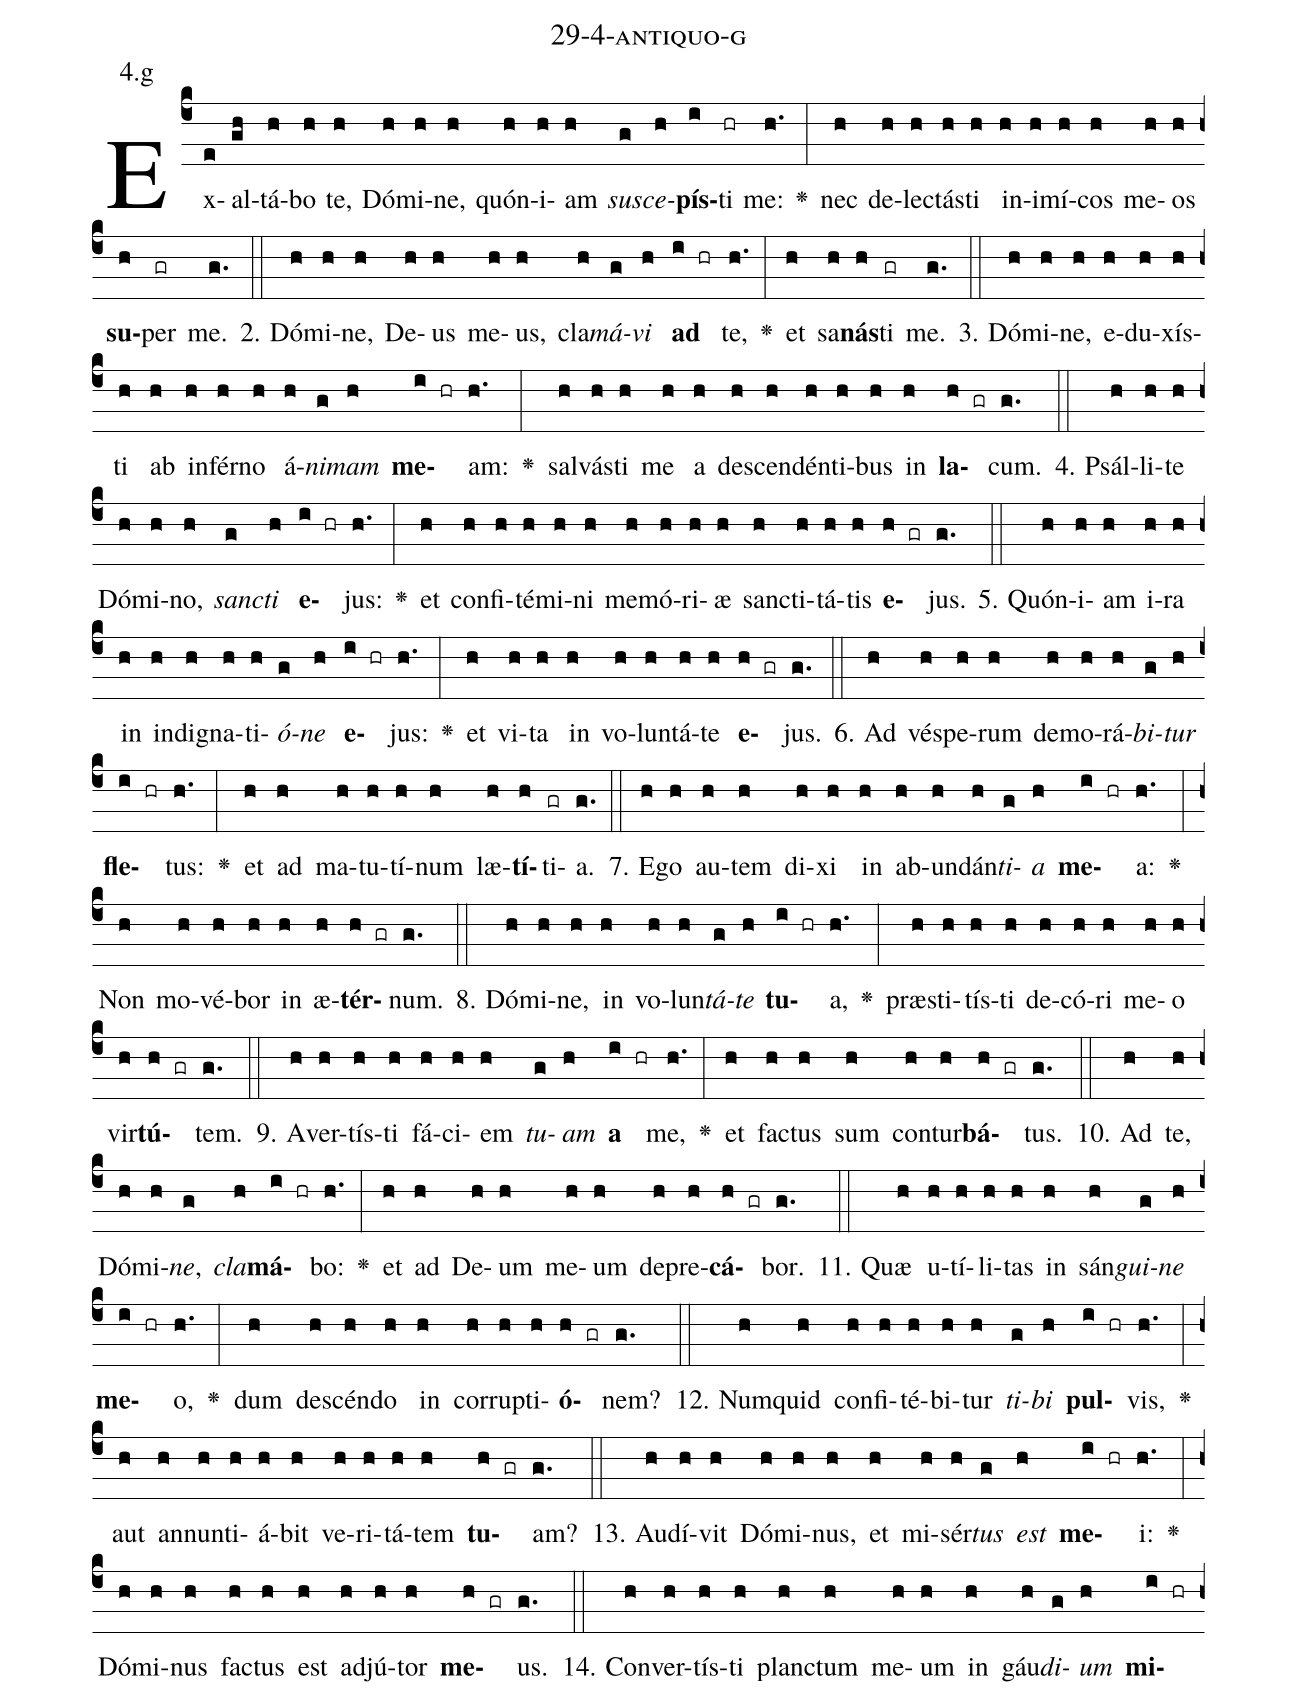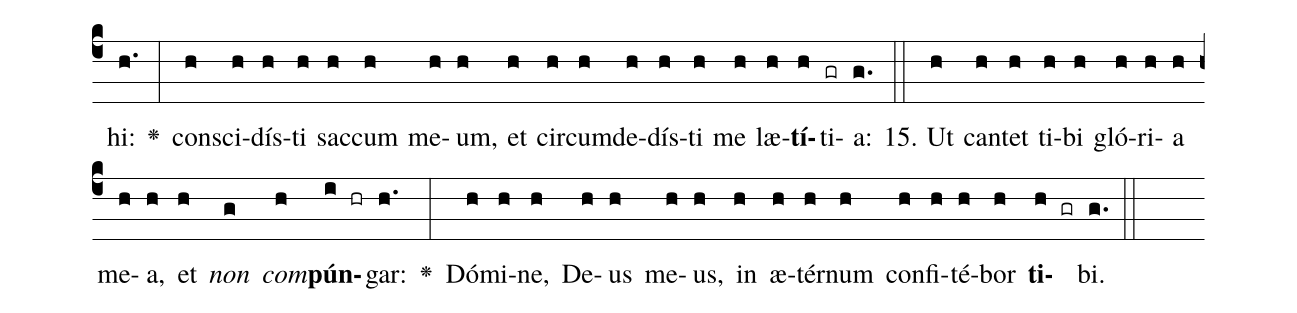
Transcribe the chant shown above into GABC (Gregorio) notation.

name: 29-4-antiquo-g;
annotation: 4.g;
%%
(c4)Ex(e)al(gh)tá(h)bo(h) te,(h) Dó(h)mi(h)ne,(h) quón(h)i(h)am(h) <i>su</i>(g)<i>sce</i>(h)<b>pís</b>(i)ti(hr) me:(h.) <v>\greheightstar</v>(:) nec(h) de(h)lec(h)tás(h)ti(h) in(h)i(h)mí(h)cos(h) me(h)os(h) <b>su</b>(h)per(gr) me.(g.) (::)
2. Dó(h)mi(h)ne,(h) De(h)us(h) me(h)us,(h) cla(h)<i>má</i>(g)<i>vi</i>(h) <b>ad</b>(i hr) te,(h.) <v>\greheightstar</v>(:) et(h) sa(h)<b>nás</b>(h)ti(gr) me.(g.) (::)
3. Dó(h)mi(h)ne,(h) e(h)du(h)xís(h)ti(h) ab(h) in(h)fér(h)no(h) á(h)<i>ni</i>(g)<i>mam</i>(h) <b>me</b>(i hr)am:(h.) <v>\greheightstar</v>(:) sal(h)vás(h)ti(h) me(h) a(h) de(h)scen(h)dén(h)ti(h)bus(h) in(h) <b>la</b>(h gr)cum.(g.) (::)
4. Psál(h)li(h)te(h) Dó(h)mi(h)no,(h) <i>sanc</i>(g)<i>ti</i>(h) <b>e</b>(i hr)jus:(h.) <v>\greheightstar</v>(:) et(h) con(h)fi(h)té(h)mi(h)ni(h) me(h)mó(h)ri(h)æ(h) sanc(h)ti(h)tá(h)tis(h) <b>e</b>(h gr)jus.(g.) (::)
5. Quón(h)i(h)am(h) i(h)ra(h) in(h) in(h)di(h)gna(h)ti(h)<i>ó</i>(g)<i>ne</i>(h) <b>e</b>(i hr)jus:(h.) <v>\greheightstar</v>(:) et(h) vi(h)ta(h) in(h) vo(h)lun(h)tá(h)te(h) <b>e</b>(h gr)jus.(g.) (::)
6. Ad(h) vés(h)pe(h)rum(h) de(h)mo(h)rá(h)<i>bi</i>(g)<i>tur</i>(h) <b>fle</b>(i hr)tus:(h.) <v>\greheightstar</v>(:) et(h) ad(h) ma(h)tu(h)tí(h)num(h) læ(h)<b>tí</b>(h)ti(gr)a.(g.) (::)
7. E(h)go(h) au(h)tem(h) di(h)xi(h) in(h) ab(h)un(h)dán(h)<i>ti</i>(g)<i>a</i>(h) <b>me</b>(i hr)a:(h.) <v>\greheightstar</v>(:) Non(h) mo(h)vé(h)bor(h) in(h) æ(h)<b>tér</b>(h gr)num.(g.) (::)
8. Dó(h)mi(h)ne,(h) in(h) vo(h)lun(h)<i>tá</i>(g)<i>te</i>(h) <b>tu</b>(i hr)a,(h.) <v>\greheightstar</v>(:) præ(h)sti(h)tís(h)ti(h) de(h)có(h)ri(h) me(h)o(h) vir(h)<b>tú</b>(h gr)tem.(g.) (::)
9. A(h)ver(h)tís(h)ti(h) fá(h)ci(h)em(h) <i>tu</i>(g)<i>am</i>(h) <b>a</b>(i hr) me,(h.) <v>\greheightstar</v>(:) et(h) fac(h)tus(h) sum(h) con(h)tur(h)<b>bá</b>(h gr)tus.(g.) (::)
10. Ad(h) te,(h) Dó(h)mi(h)<i>ne</i>,(g) <i>cla</i>(h)<b>má</b>(i hr)bo:(h.) <v>\greheightstar</v>(:) et(h) ad(h) De(h)um(h) me(h)um(h) de(h)pre(h)<b>cá</b>(h gr)bor.(g.) (::)
11. Quæ(h) u(h)tí(h)li(h)tas(h) in(h) sán(h)<i>gui</i>(g)<i>ne</i>(h) <b>me</b>(i hr)o,(h.) <v>\greheightstar</v>(:) dum(h) de(h)scén(h)do(h) in(h) cor(h)rup(h)ti(h)<b>ó</b>(h gr)nem?(g.) (::)
12. Num(h)quid(h) con(h)fi(h)té(h)bi(h)tur(h) <i>ti</i>(g)<i>bi</i>(h) <b>pul</b>(i hr)vis,(h.) <v>\greheightstar</v>(:) aut(h) an(h)nun(h)ti(h)á(h)bit(h) ve(h)ri(h)tá(h)tem(h) <b>tu</b>(h gr)am?(g.) (::)
13. Au(h)dí(h)vit(h) Dó(h)mi(h)nus,(h) et(h) mi(h)sér(h)<i>tus</i>(g) <i>est</i>(h) <b>me</b>(i hr)i:(h.) <v>\greheightstar</v>(:) Dó(h)mi(h)nus(h) fac(h)tus(h) est(h) ad(h)jú(h)tor(h) <b>me</b>(h gr)us.(g.) (::)
14. Con(h)ver(h)tís(h)ti(h) planc(h)tum(h) me(h)um(h) in(h) gáu(h)<i>di</i>(g)<i>um</i>(h) <b>mi</b>(i hr)hi:(h.) <v>\greheightstar</v>(:) con(h)sci(h)dís(h)ti(h) sac(h)cum(h) me(h)um,(h) et(h) cir(h)cum(h)de(h)dís(h)ti(h) me(h) læ(h)<b>tí</b>(h)ti(gr)a:(g.) (::)
15. Ut(h) can(h)tet(h) ti(h)bi(h) gló(h)ri(h)a(h) me(h)a,(h) et(h) <i>non</i>(g) <i>com</i>(h)<b>pún</b>(i hr)gar:(h.) <v>\greheightstar</v>(:) Dó(h)mi(h)ne,(h) De(h)us(h) me(h)us,(h) in(h) æ(h)tér(h)num(h) con(h)fi(h)té(h)bor(h) <b>ti</b>(h gr)bi.(g.) (::)
